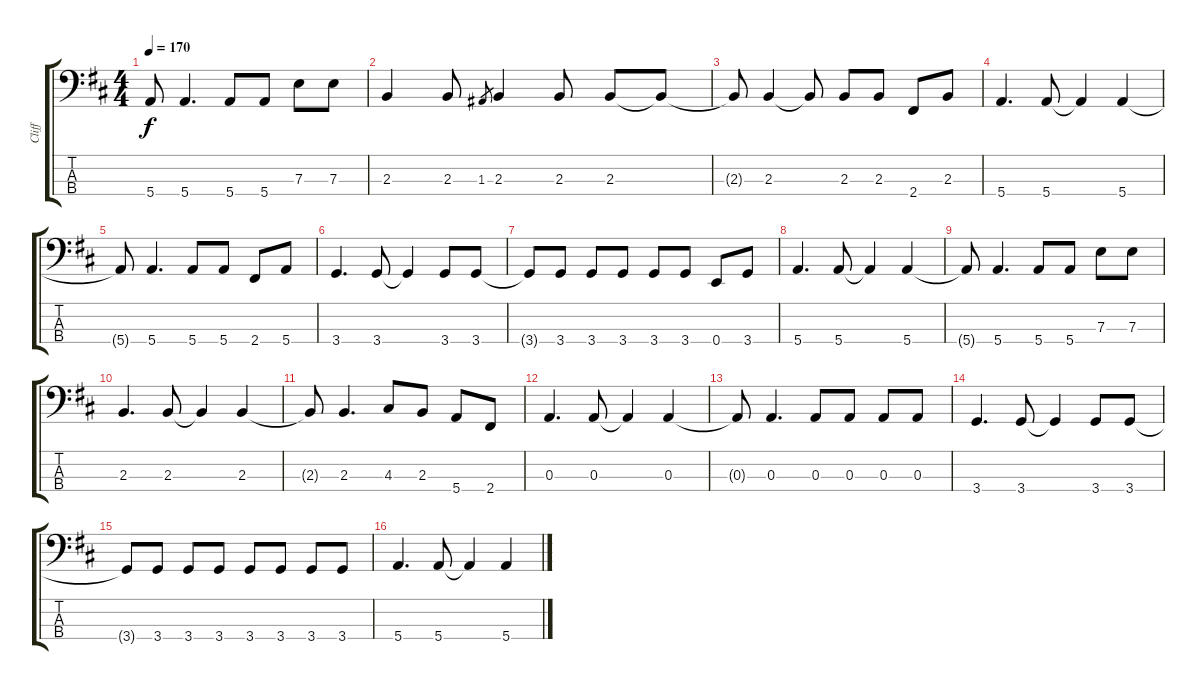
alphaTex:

\track ("Cliff" "Cliff") {instrument electricbassfinger}
\staff {score tabs}
\tuning (G2 D2 A1 E1) {hide}
\ts (4 4)
\tempo 170
\clef f4
\ks bminor
5.4{t}.8{dy f} 5.4.4{d} 5.4.8 5.4.8 7.3.8 7.3.8 |
2.3.4 2.3.8 1.3.8{gr} 2.3.4 2.3.8 2.3.8 2.3{t}.8 |
2.3{t}.8 2.3.4 2.3{t}.8 2.3.8 2.3.8 2.4.8 2.3.8 |
5.4.4{d} 5.4.8 5.4{t}.4 5.4.4 |
5.4{t}.8 5.4.4{d} 5.4.8 5.4.8 2.4.8 5.4.8 |
3.4.4{d} 3.4.8 3.4{t}.4 3.4.8 3.4.8 |
3.4{t}.8 3.4.8 3.4.8 3.4.8 3.4.8 3.4.8 0.4.8 3.4.8 |
5.4.4{d} 5.4.8 5.4{t}.4 5.4.4 |
5.4{t}.8 5.4.4{d} 5.4.8 5.4.8 7.3.8 7.3.8 |
2.3.4{d} 2.3.8 2.3{t}.4 2.3.4 |
2.3{t}.8 2.3.4{d} 4.3.8 2.3.8 5.4.8 2.4.8 |
0.3.4{d} 0.3.8 0.3{t}.4 0.3.4 |
0.3{t}.8 0.3.4{d} 0.3.8 0.3.8 0.3.8 0.3.8 |
3.4.4{d} 3.4.8 3.4{t}.4 3.4.8 3.4.8 |
3.4{t}.8 3.4.8 3.4.8 3.4.8 3.4.8 3.4.8 3.4.8 3.4.8 |
5.4.4{d} 5.4.8 5.4{t}.4 5.4.4
